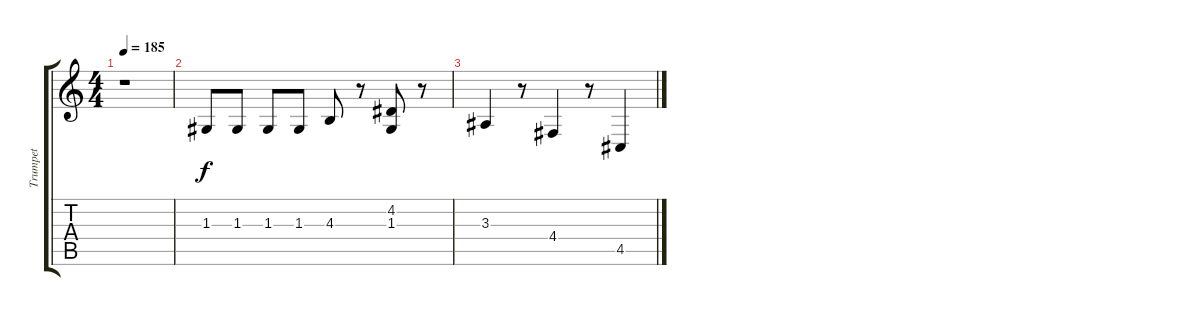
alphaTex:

\track ("Trumpet" "Trumpet") {instrument trumpet}
\staff {score tabs}
\tuning (E4 B3 G3 D3 A2 E2) {hide}
\ts (4 4)
\tempo 185
\clef g2
\ks c
r.1{dy f} |
1.3.8 1.3.8 1.3.8 1.3.8 4.3.8 r.8 (4.2 1.3).8 r.8 |
3.3.4 r.8 4.4.4 r.8 4.5.4
